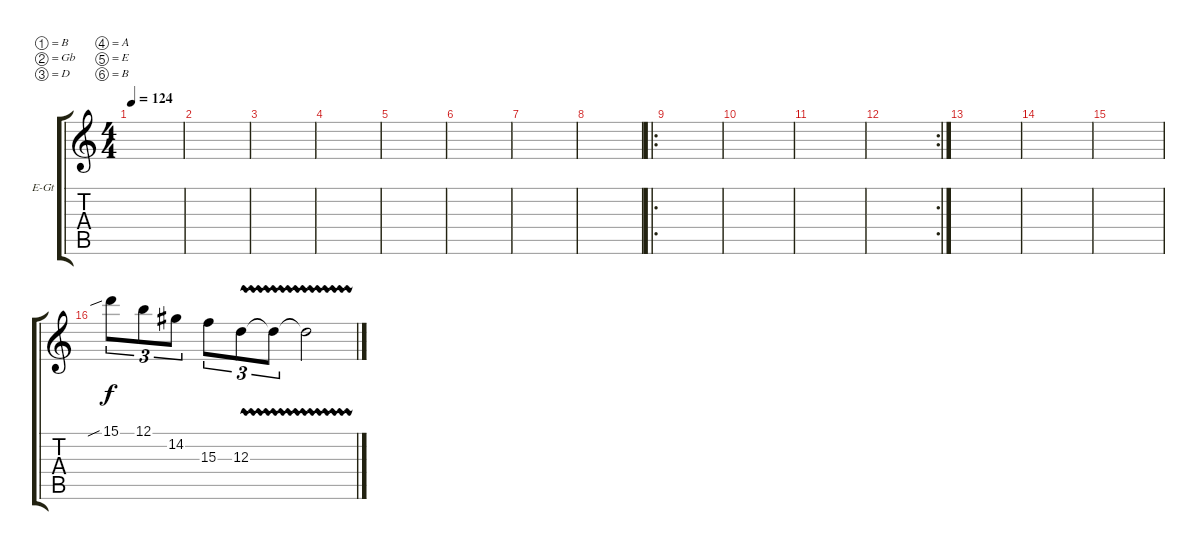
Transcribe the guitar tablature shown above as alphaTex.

\bracketExtendMode groupsimilarinstruments
\firstSystemTrackNameOrientation horizontal
\otherSystemsTrackNameOrientation horizontal
\track ("Lead Guitar 2" "E-Gt") {instrument overdrivenguitar}
\staff {score tabs}
\tuning (B3 Gb3 D3 A2 E2 B1)
\ts (4 4)
\tempo 124
\clef g2
\ks c
|
|
|
|
|
|
|
|
\ro
|
|
|
\rc 2
|
|
|
|
15.1{sib}.8{tu (3 2)} 12.1.8{tu (3 2)} 14.2.8{tu (3 2)} 15.3.8{tu (3 2)} 12.3{vw}.8{tu (3 2)} 12.3{vw t}.8{tu (3 2)} 12.3{vw t}.2
